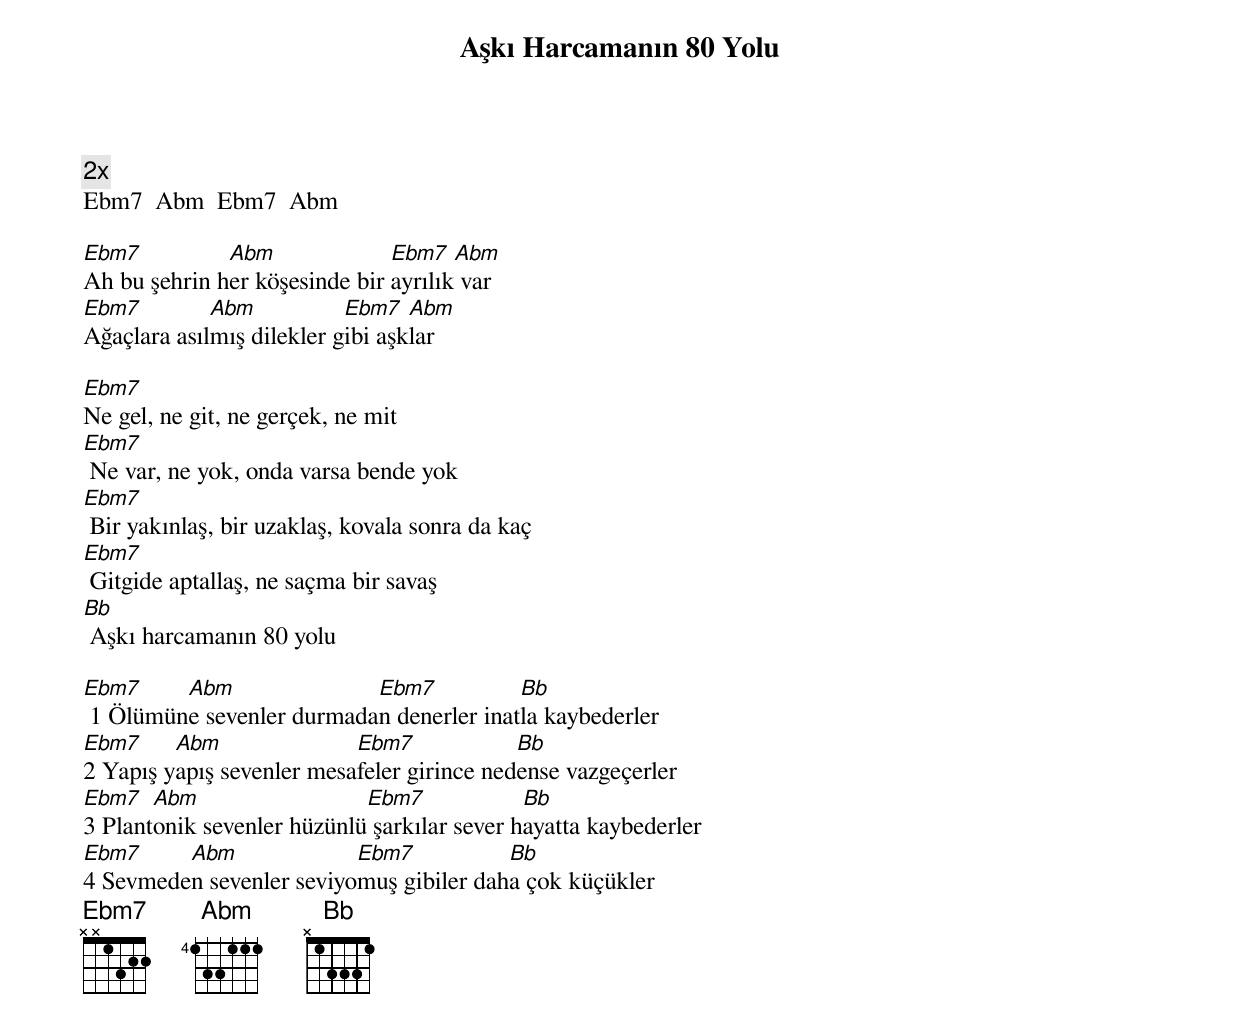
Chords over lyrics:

{title: Aşkı Harcamanın 80 Yolu}
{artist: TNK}

2x
Ebm7  Abm  Ebm7  Abm

Ebm7          Abm              Ebm7   Abm
Ah bu şehrin her köşesinde bir ayrılık var
Ebm7         Abm           Ebm7   Abm
Ağaçlara asılmış dilekler gibi aşklar

Ebm7
Ne gel, ne git, ne gerçek, ne mit
Ebm7
 Ne var, ne yok, onda varsa bende yok
Ebm7
 Bir yakınlaş, bir uzaklaş, kovala sonra da kaç
Ebm7
 Gitgide aptallaş, ne saçma bir savaş
Bb
 Aşkı harcamanın 80 yolu

Ebm7     Abm               Ebm7           Bb
 1 Ölümüne sevenler durmadan denerler inatla kaybederler
Ebm7     Abm               Ebm7             Bb
2 Yapış yapış sevenler mesafeler girince nedense vazgeçerler
Ebm7   Abm                  Ebm7             Bb
3 Plantonik sevenler hüzünlü şarkılar sever hayatta kaybederler
Ebm7     Abm              Ebm7           Bb
4 Sevmeden sevenler seviyomuş gibiler daha çok küçükler
